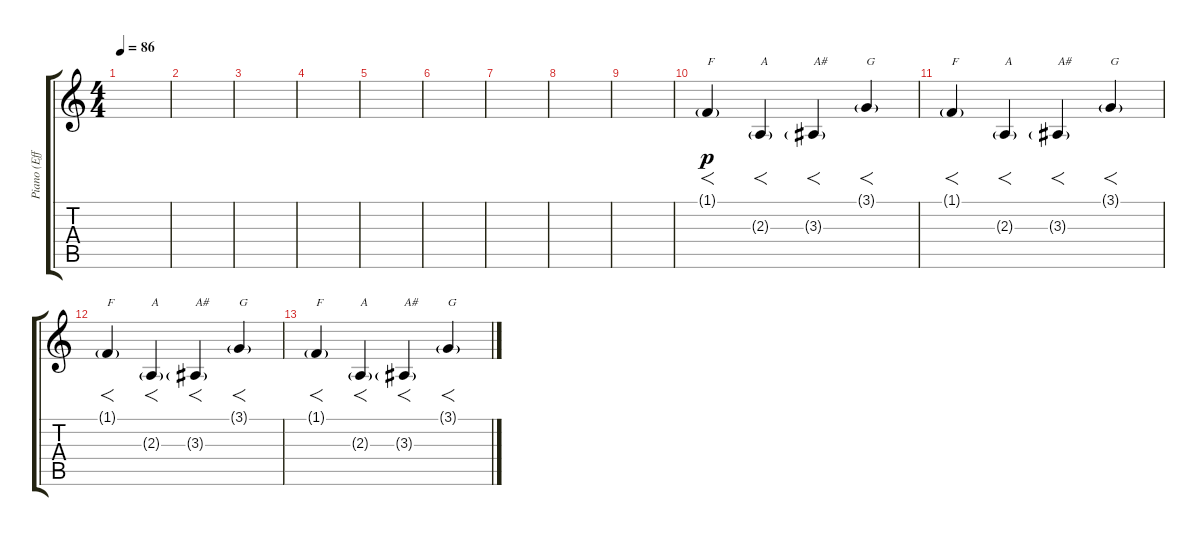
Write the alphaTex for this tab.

\track ("Piano (Effet et Delay)" "Piano (Eff") {instrument fx1rain}
\staff {score tabs}
\tuning (E4 B3 G3 D3 A2 E2) {hide}
\ts (4 4)
\tempo 86
\clef g2
\ks c
|
|
|
|
|
|
|
|
|
1.1{g}.4{f txt "F" dy p} 2.3{g}.4{f txt "A"} 3.3{g}.4{f txt "A#"} 3.1{g}.4{f txt "G"} |
1.1{g}.4{f txt "F"} 2.3{g}.4{f txt "A"} 3.3{g}.4{f txt "A#"} 3.1{g}.4{f txt "G"} |
1.1{g}.4{f txt "F"} 2.3{g}.4{f txt "A"} 3.3{g}.4{f txt "A#"} 3.1{g}.4{f txt "G"} |
1.1{g}.4{f txt "F"} 2.3{g}.4{f txt "A"} 3.3{g}.4{f txt "A#"} 3.1{g}.4{f txt "G"}
